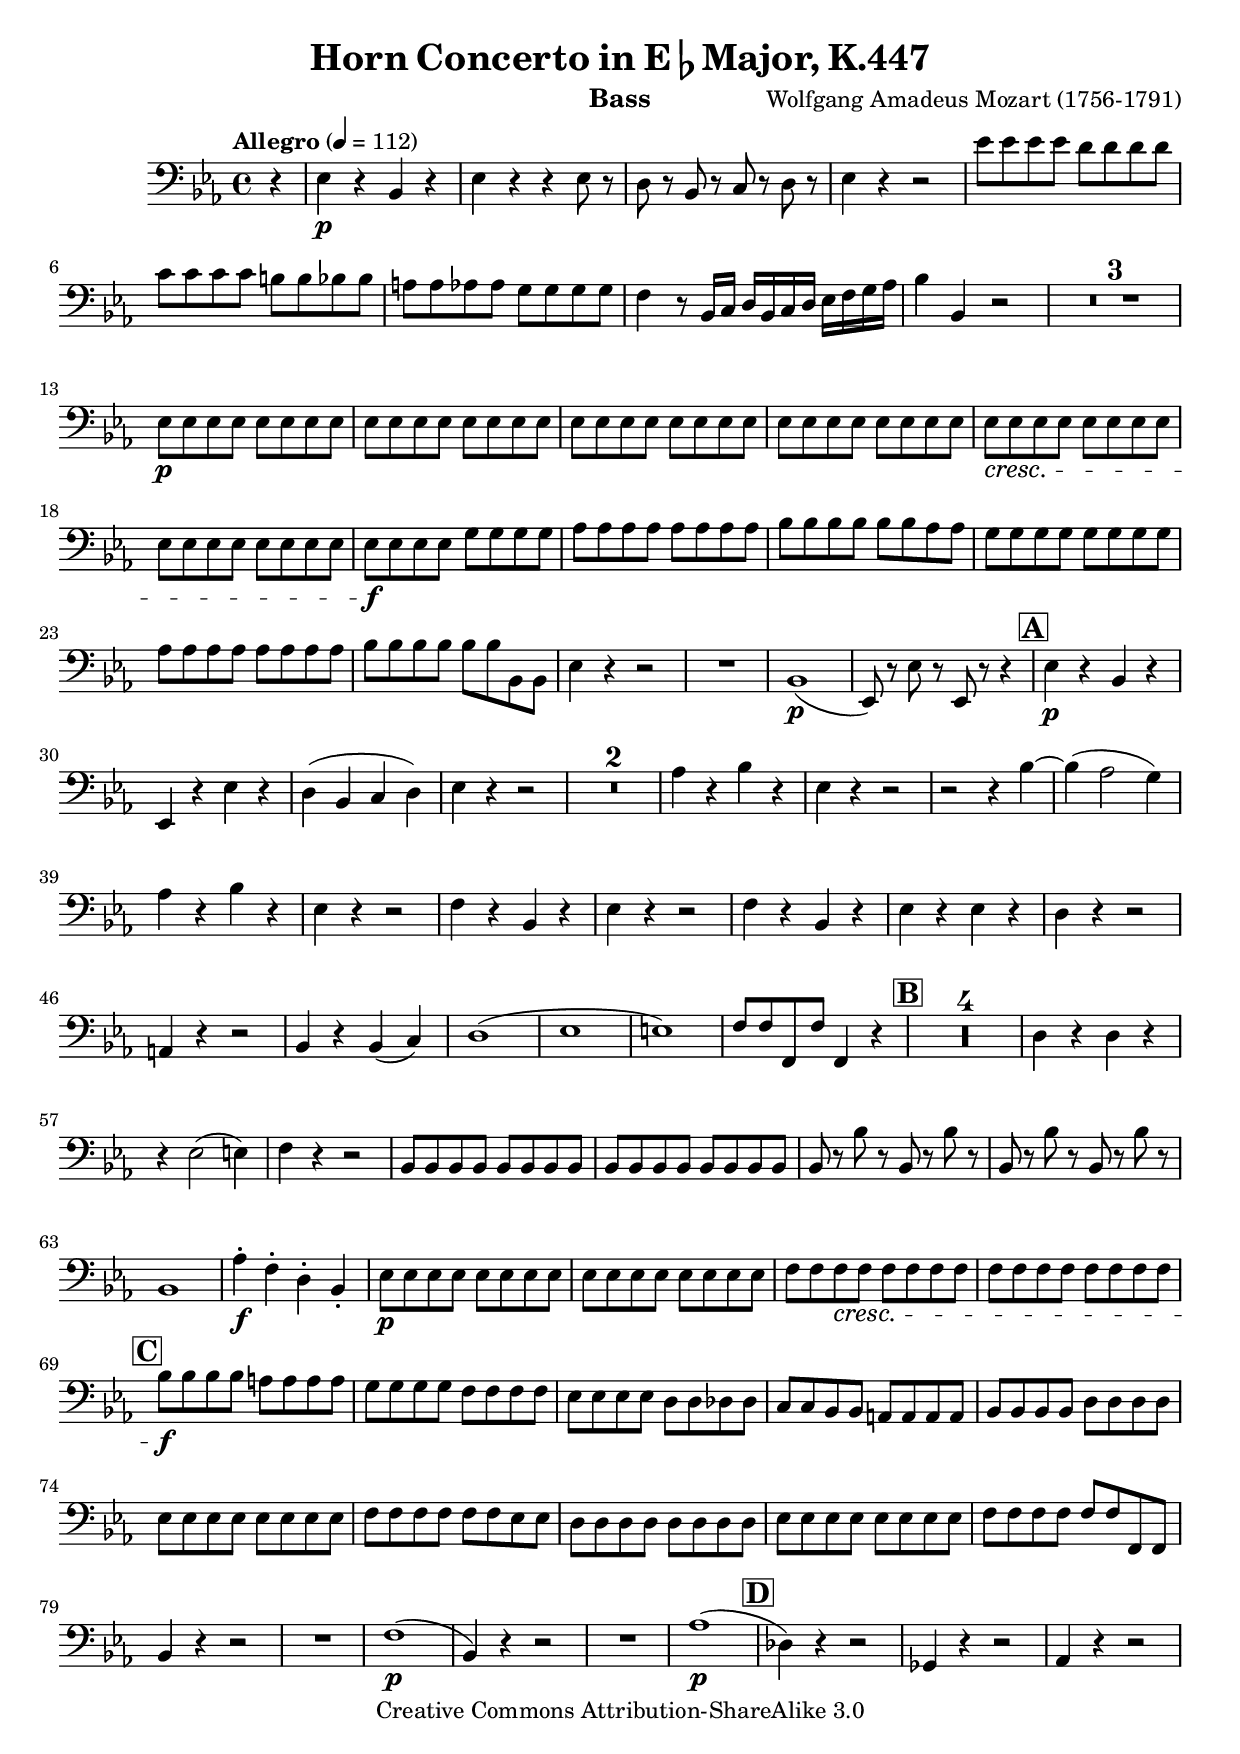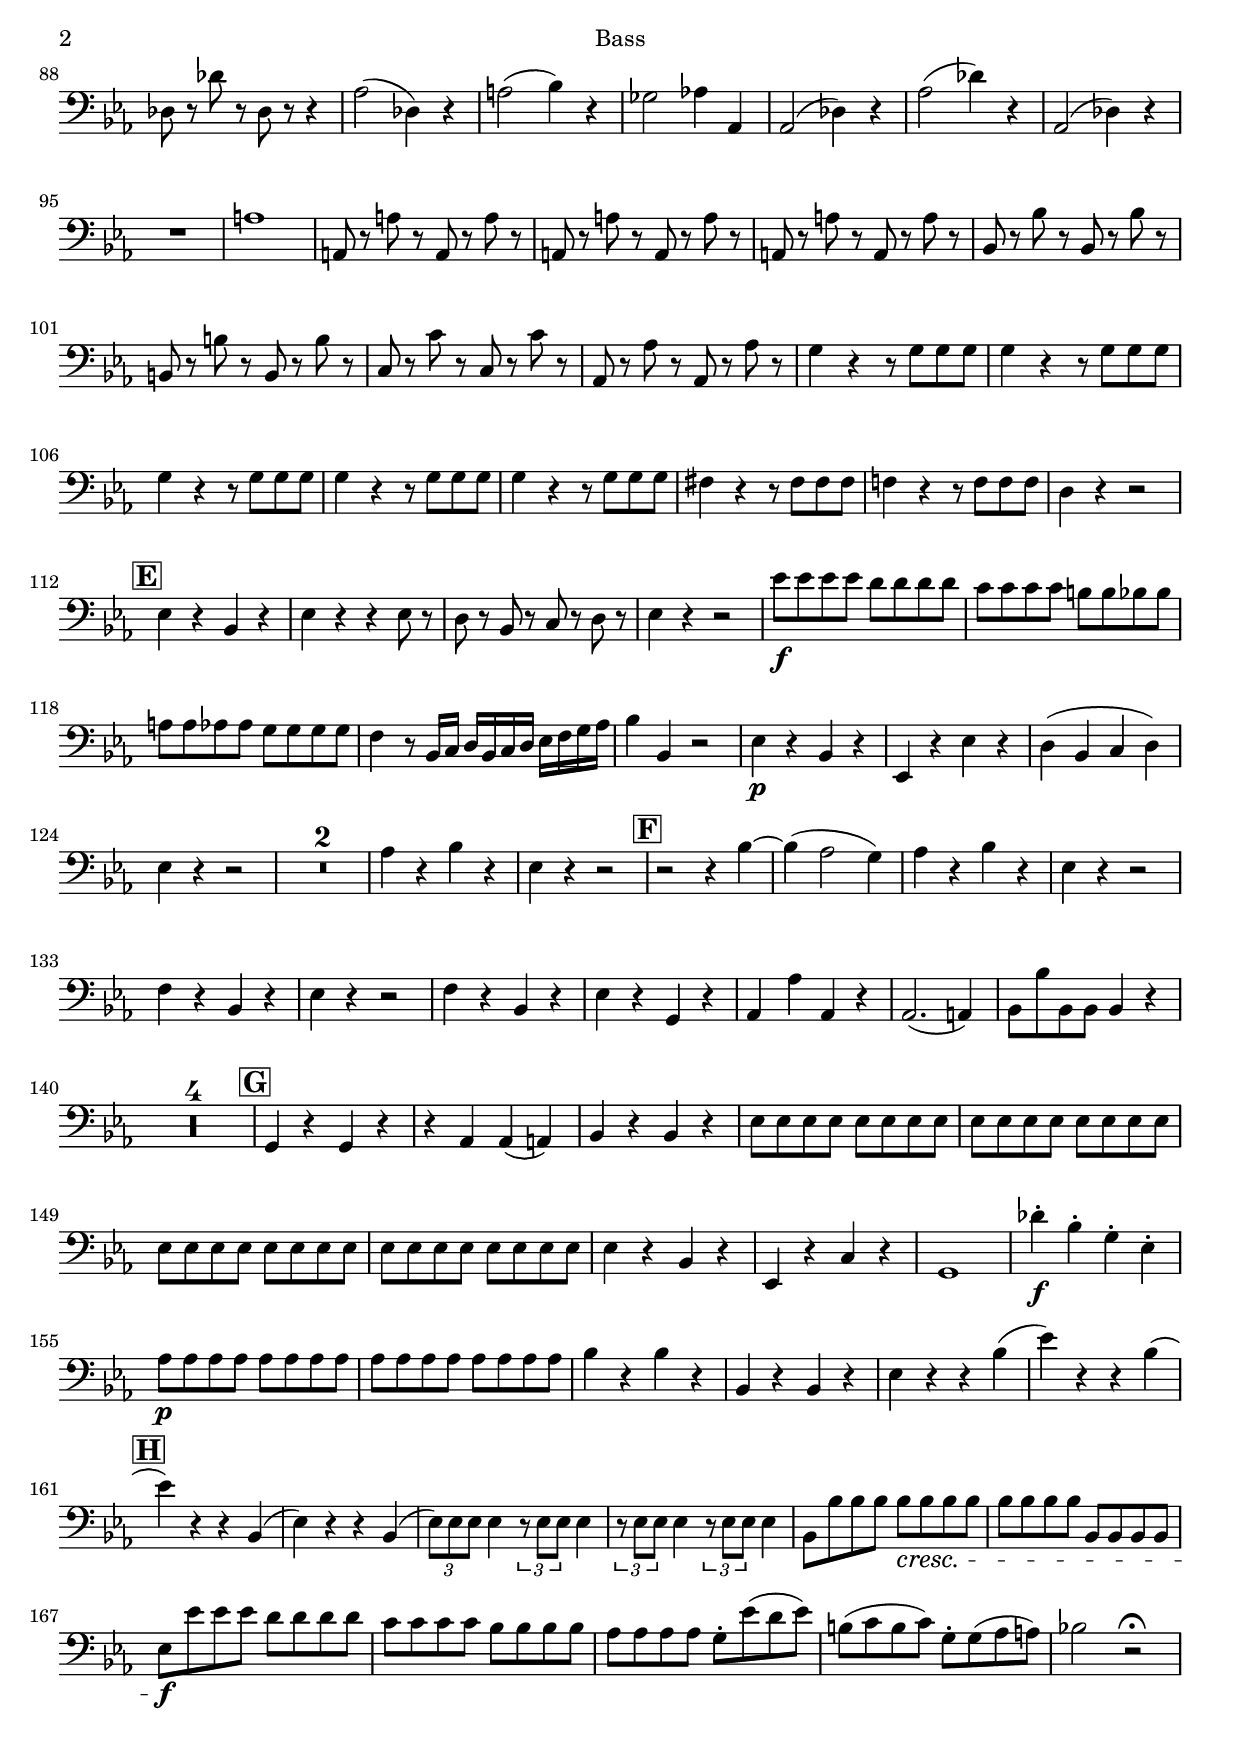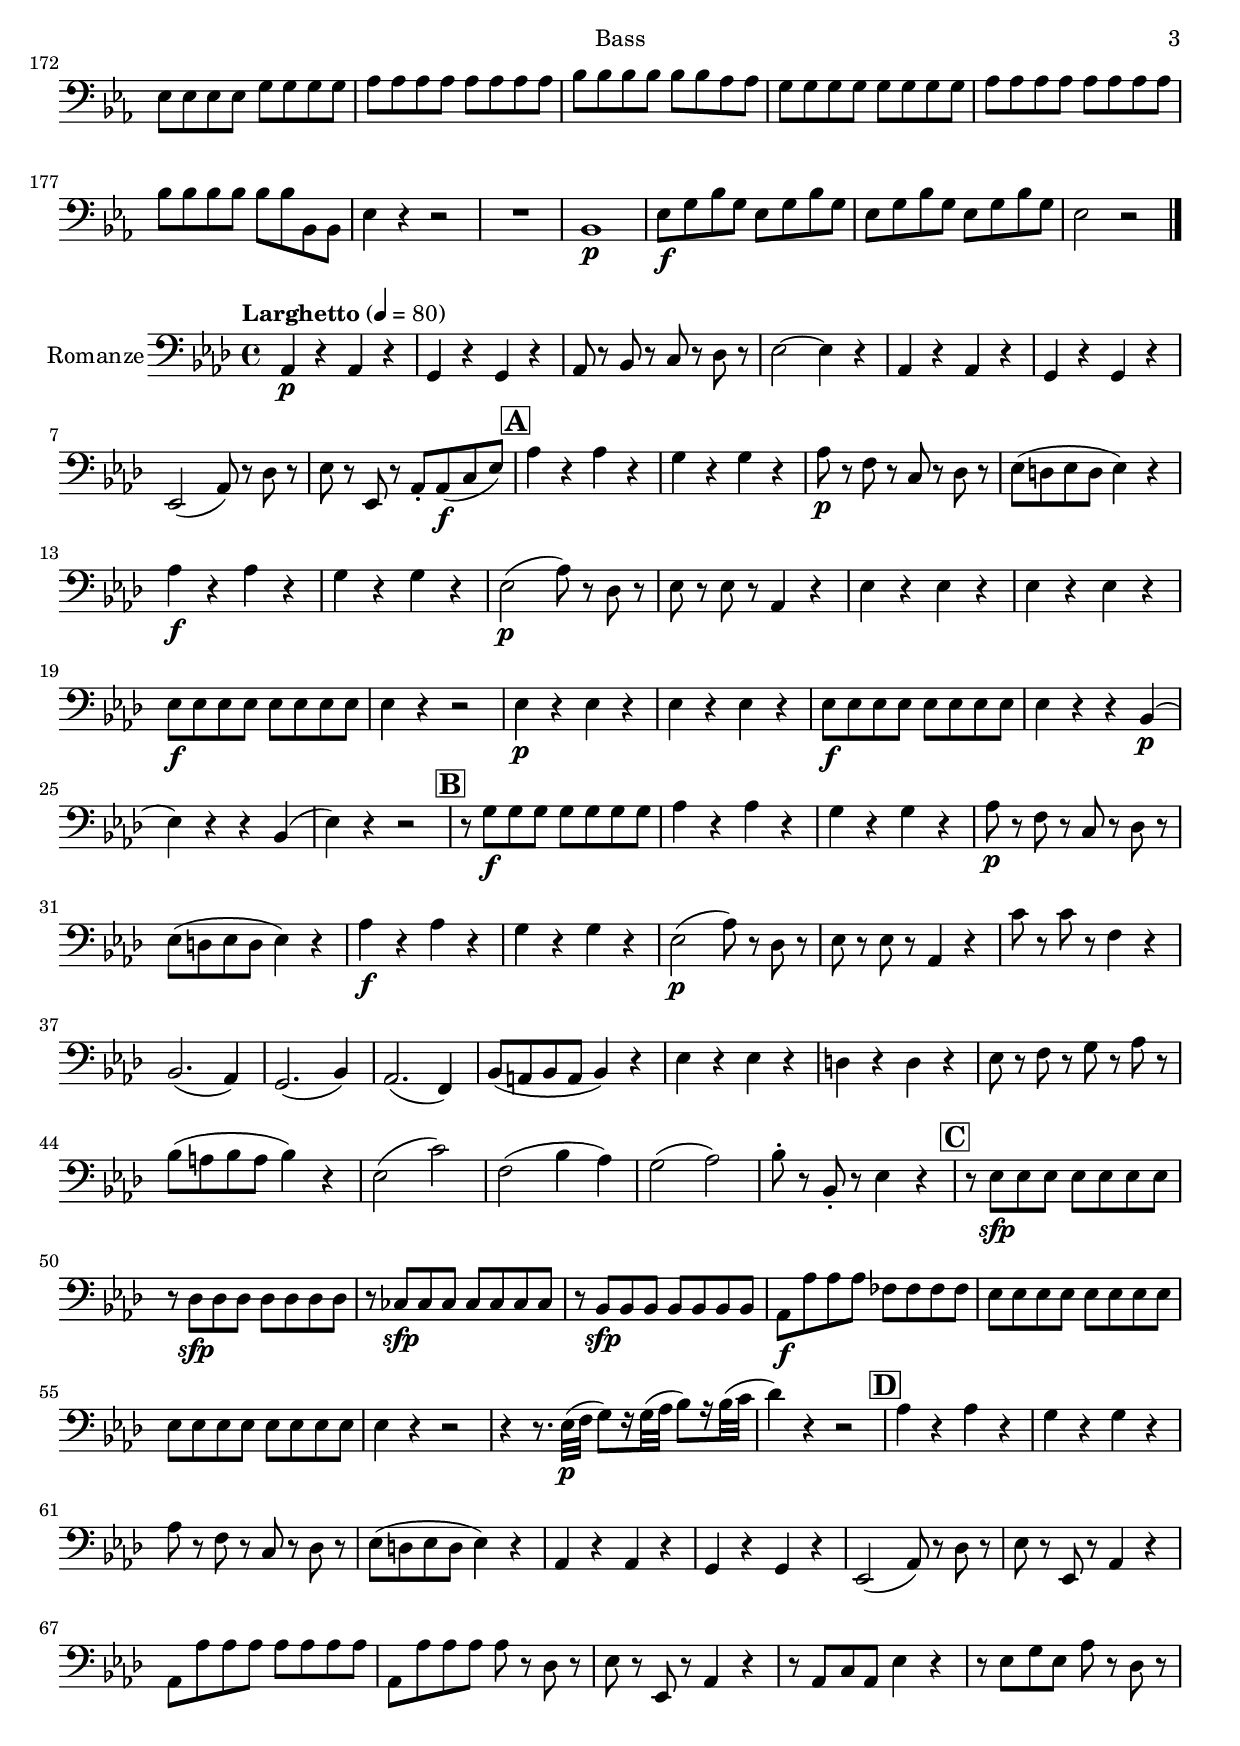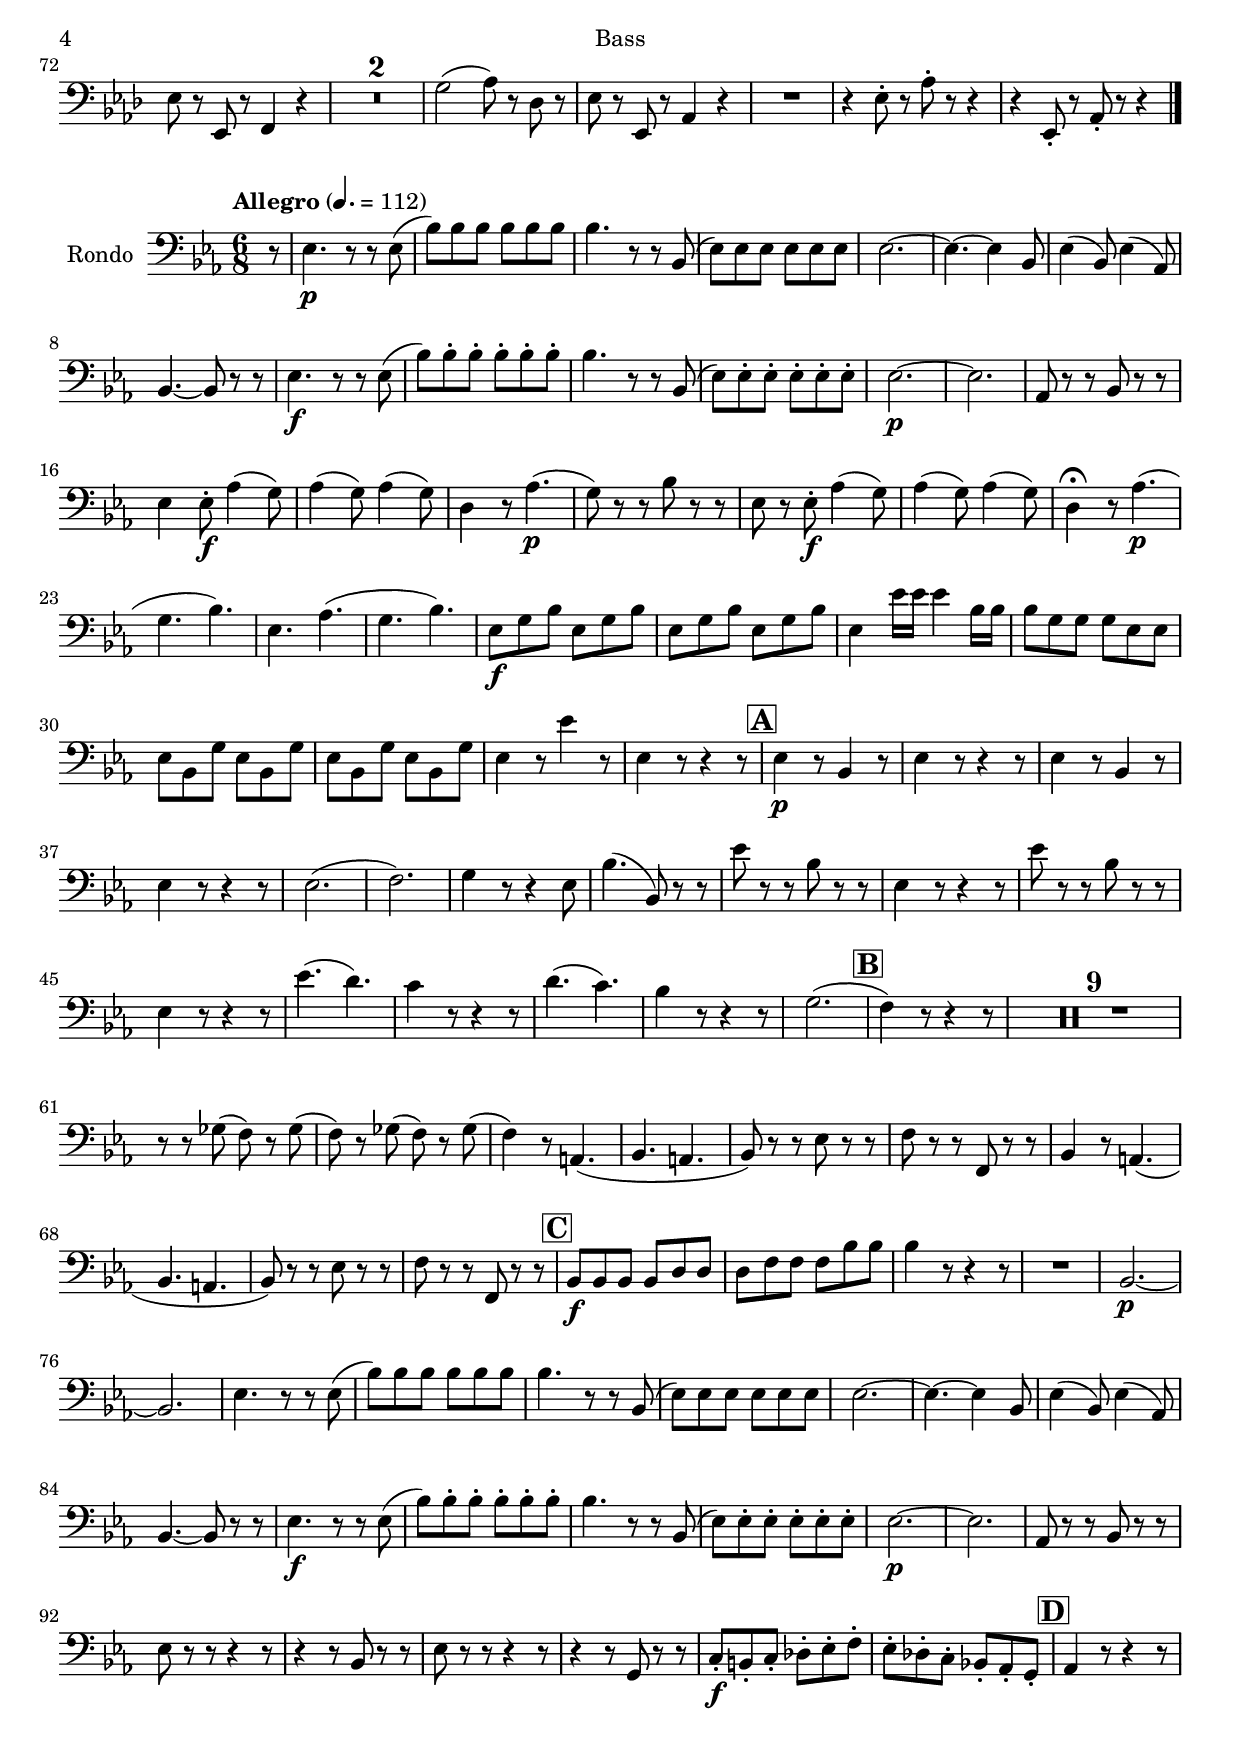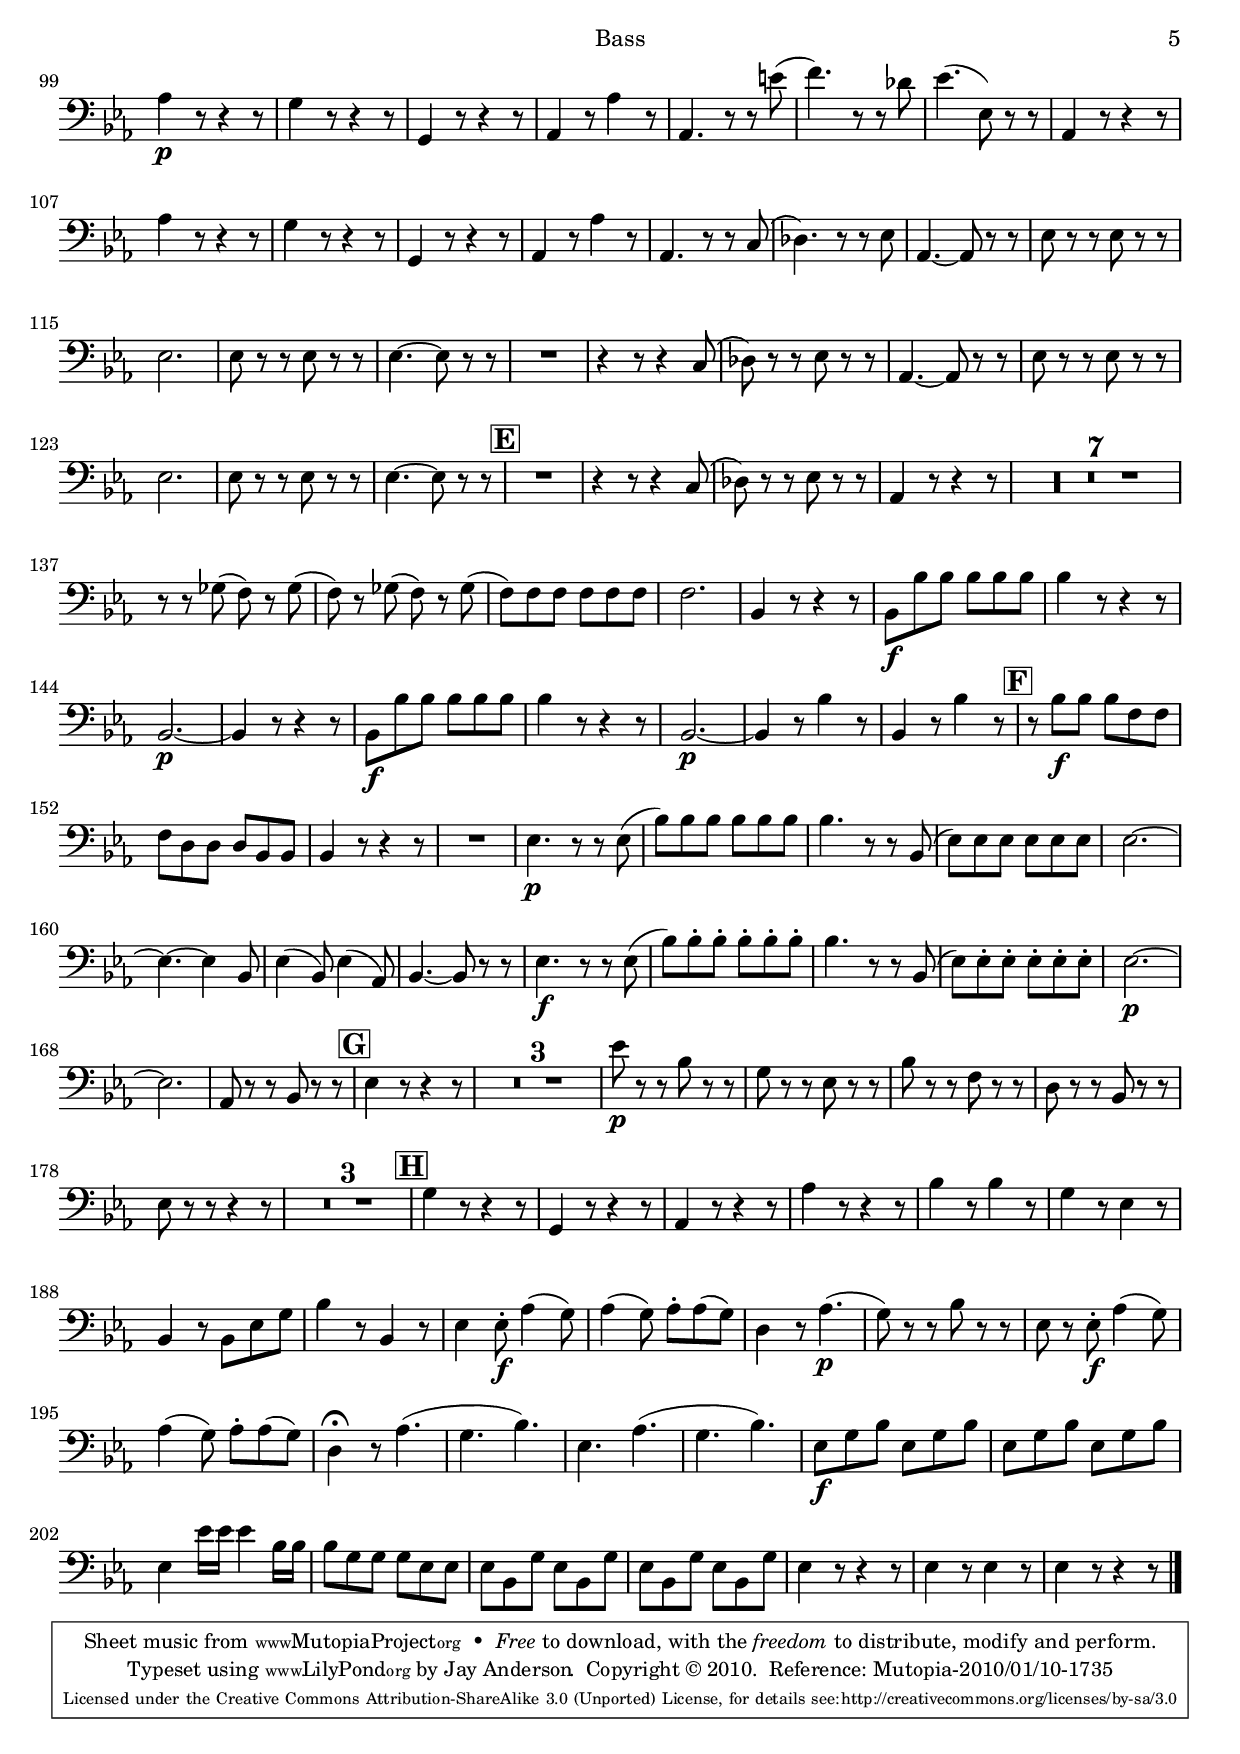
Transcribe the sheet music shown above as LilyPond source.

\version "2.13.9"

\version "2.13.9"

\include "defs.ily"

bassAllegro = \relative c
{
  \clef bass
  \key ees \major
  r4 |
  ees\p r bes r |
  ees r r ees8 r |
  d r bes r c r d r |
  ees4 r r2 |
  ees'8 ees ees ees d d d d |
  c c c c b b bes bes |
  a a aes aes g g g g |
  f4 r8 bes,16 c d bes c d ees f g aes |
  bes4 bes, r2 |
  R1*3 |
  <<
    \repeat unfold 6 {\repeat unfold 8 ees8 |}
    {
      s1\p |
      s | s | s |
      \crescTextCresc
      s\< |
      s |
    }
  >>
  ees8\f ees ees ees g g g g |
  \repeat unfold 8 aes |
  \repeat unfold 6 bes aes aes |
  \repeat unfold 8 g |
  \repeat unfold 8 aes |
  \repeat unfold 6 bes bes, bes |
  ees4 r r2 |
  R1 |
  bes1(\p |
  ees,8) r ees' r ees, r r4 |

  %A
  ees'4\p r bes r |
  ees, r ees' r |
  d( bes c d) |
  ees r r2 |
  R1*2 |
  aes4 r bes r |
  ees, r r2 |
  r2 r4 bes'~ |
  bes( aes2 g4) |
  aes r bes r |
  ees, r r2 |
  f4 r bes, r |
  ees r r2 |
  f4 r bes, r |
  ees r ees r |
  d r r2 |
  a4 r r2 |
  bes4 r bes( c) |
  d1( |
  ees |
  e) |
  f8 f f, f' f,4 r |
  R1*4 |
  d'4 r d r |
  r ees2( e4) |
  f r r2 |
  \repeat unfold 16 bes,8 |
  \repeat unfold 4 {bes r bes' r} |
  bes,1 |
  aes'4-.\f f-. d-. bes-. |
  s1*0\p \repeat unfold 16 ees8 |
  \crescTextCresc
  f8 f f\< f \repeat unfold 12 f |
  bes8\f bes bes bes a a a a |
  g g g g f f f f |
  ees ees ees ees d d des des |
  c c bes bes a a a a |
  bes bes bes bes d d d d |
  ees ees ees ees ees ees ees ees |
  f f f f f f ees ees |
  d d d d d d d d |
  ees ees ees ees ees ees ees ees |
  f f f f f f f, f |
  bes4 r r2 |
  R1 |
  f'1(\p |
  bes,4) r r2 |
  R1 |
  aes'1(\p |
  des,4) r r2 |
  ges,4 r r2 |
  aes4 r r2 |
  des8 r des' r des, r r4 |
  aes'2( des,4) r |
  a'2( bes4) r |
  ges2 aes4 aes, |
  aes2( des4) r |
  aes'2( des4) r |
  aes,2( des4) r |
  R1 |
  a'1 |
  \repeat unfold 6 {a,8 r a' r} |
  \repeat unfold 2 {bes, r bes' r} |
  \repeat unfold 2 {b, r b' r} |
  \repeat unfold 2 {c, r c' r} |
  \repeat unfold 2 {aes, r aes' r} |
  \repeat unfold 5 {g4 r r8 g g g |}
  fis4 r r8 fis fis fis |
  f4 r r8 f f f |
  d4 r r2 |
  ees4 r bes r |
  ees r r ees8 r |
  d r bes r c r d r |
  ees4 r r2 |
  ees'8\f ees ees ees d d d d |
  c c c c b b bes bes |
  a a aes aes g g g g |
  f4 r8 bes,16 c d bes c d ees f g aes |
  bes4 bes, r2 |
  ees4\p r bes r |
  ees, r ees' r |
  d( bes c d) |
  ees r r2 |
  R1*2 |
  aes4 r bes r |
  ees, r r2 |
  r2 r4 bes'~ |
  bes( aes2 g4) |
  aes4 r bes r |
  ees, r r2 |
  f4 r bes, r |
  ees r r2 |
  f4 r bes, r |
  ees r g, r |
  aes aes' aes, r |
  aes2.( a4) |
  bes8 bes' bes, bes bes4 r |
  R1*4 |
  g4 r g r |
  r aes aes( a) |
  bes r bes r |
  \repeat unfold 32 ees8 |
  ees4 r bes r |
  ees, r c' r |
  g1 |
  des''4-.\f bes-. g-. ees-. |
  s1*0\p \repeat unfold 16 aes8 |
  bes4 r bes r |
  bes, r bes r |
  ees r r bes'( |
  ees) r r bes( |
  ees) r r bes,( |
  ees) r r bes( |
  \times 2/3 {ees8) ees ees} ees4 \times 2/3 {r8 ees ees} ees4 |
  \times 2/3 {r8 ees ees} ees4 \times 2/3 {r8 ees ees} ees4 |
  \crescTextCresc
  bes8 bes' bes bes bes\< bes bes bes |
  bes bes bes bes bes, bes bes bes |
  ees\f ees' ees ees d d d d |
  c c c c bes bes bes bes |
  aes aes aes aes g-. ees'( d ees) |
  b( c b c) g-. g( aes a) |
  bes2 r\fermata |
  ees,8 ees ees ees g g g g |
  aes aes aes aes aes aes aes aes |
  bes bes bes bes bes bes aes aes |
  g g g g g g g g |
  aes aes aes aes aes aes aes aes |
  bes bes bes bes bes bes bes, bes |
  ees4 r r2 |
  R1 |
  bes1\p |
  ees8\f g bes g ees g bes g |
  ees g bes g ees g bes g |
  ees2 r |
}

bassRomanze = \relative c
{
  \clef bass
  \key aes \major
  aes4\p r aes r |
  g r g r |
  aes8 r bes r c r des r |
  ees2~ ees4 r |
  aes,4 r aes r |
  g r g r |
  ees2( aes8) r des r |
  ees r ees, r aes-. aes(\f c ees) |
  aes4 r aes r |
  g r g r |
  aes8\p r f r c r des r |
  ees( d ees d ees4) r |
  aes4\f r aes r |
  g r g r |
  ees2(\p aes8) r des, r |
  ees r ees r aes,4 r |
  ees' r ees r |
  ees r ees r |
  ees8\f ees ees ees ees ees ees ees |
  ees4 r r2 |
  ees4\p r ees r |
  ees4 r ees r |
  ees8\f ees ees ees ees ees ees ees |
  ees4 r r bes(\p |
  ees) r r bes( |
  ees) r r2 |
  r8 g\f g g g g g g |
  aes4 r aes r |
  g r g r |
  aes8\p r f r c r des r |
  ees( d ees d ees4) r |
  aes\f r aes r |
  g r g r |
  ees2(\p aes8) r des, r |
  ees r ees r aes,4 r |
  c'8 r c r f,4 r |
  bes,2.( aes4) |
  g2.( bes4) |
  aes2.( f4) |
  bes8( a bes a bes4) r |
  ees r ees r |
  d r d r |
  ees8 r f r g r aes r |
  bes( a bes a bes4) r |
  ees,2( c') |
  f,2( bes4 aes) |
  g2( aes) |
  bes8-. r bes,-. r ees4 r |
  r8 ees\sfp ees ees ees ees ees ees |
  r8 des\sfp des des des des des des |
  r8 ces\sfp ces ces ces ces ces ces |
  r8 bes\sfp bes bes bes bes bes bes |
  aes\f aes' aes aes fes fes fes fes |
  \repeat unfold 16 ees |
  ees4 r r2 |
  r4 r8. ees32(\p f g8[) r16 g32( aes] bes8[) r16 bes32( c] |
  des4) r r2 |
  aes4 r aes r |
  g r g r |
  aes8 r f r c r des r |
  ees( d ees d ees4) r |
  aes, r aes r |
  g r g r |
  ees2( aes8) r des r |
  ees r ees, r aes4 r |
  aes8 aes' aes aes aes aes aes aes |
  aes,8 aes' aes aes aes r des, r |
  ees r ees, r aes4 r |
  r8 aes c aes ees'4 r |
  r8 ees g ees aes r des, r |
  ees r ees, r f4 r |
  R1*2 |
  g'2( aes8) r des, r |
  ees r ees, r aes4 r |
  R1 |
  r4 ees'8-. r aes-. r r4 |
  r4 ees,8-. r aes-. r r4 |
}

bassRondo = \relative c
{
  \clef bass
  \key ees \major
  r8 |
  ees4.\p r8 r ees( |
  bes') bes bes bes bes bes |
  bes4. r8 r bes,( |
  ees) ees ees ees ees ees |
  ees2.~ |
  ees4.~ ees4 bes8 |
  ees4( bes8) ees4( aes,8) |
  bes4.~ bes8 r r |
  ees4.\f r8 r ees( |
  bes') bes-. bes-. bes-. bes-. bes-. |
  bes4. r8 r bes,( |
  ees) ees-. ees-. ees-. ees-. ees-. |
  ees2.~\p |
  ees |
  aes,8 r r bes r r |
  ees4 ees8-.\f aes4( g8) |
  aes4( g8) aes4( g8) |
  d4 r8 aes'4.(\p |
  g8) r r bes r r |
  ees, r ees-.\f aes4( g8) |
  aes4( g8) aes4( g8) |
  d4\fermata r8 aes'4.(\p |
  g bes) |
  ees, aes( |
  g bes) |
  ees,8\f g bes ees, g bes |
  ees, g bes ees, g bes |
  ees,4 ees'16 ees ees4 bes16 bes |
  bes8 g g g ees ees |
  ees bes g' ees bes g' |
  ees bes g' ees bes g' |
  ees4 r8 ees'4 r8 |
  ees,4 r8 r4 r8 |
  ees4\p r8 bes4 r8 |
  ees4 r8 r4 r8 |
  ees4 r8 bes4 r8 |
  ees4 r8 r4 r8 |
  ees2.( |
  f) |
  g4 r8 r4 ees8 |
  bes'4.( bes,8) r r |
  ees' r r bes r r |
  ees,4 r8 r4 r8 |
  ees' r r bes r r |
  ees,4 r8 r4 r8 |
  ees'4.( d) |
  c4 r8 r4 r8 |
  d4.( c) |
  bes4 r8 r4 r8 |
  g2.( |
  f4) r8 r4 r8 |
  R2.*9 |
  r8 r ges( f) r ges( |
  f) r ges( f) r ges( |
  f4) r8 a,4.( |
  bes a |
  bes8) r r ees r r |
  f r r f, r r |
  bes4 r8 a4.( |
  bes a |
  bes8) r r ees r r |
  f r r f, r r |
  bes\f bes bes bes d d |
  d f f f bes bes |
  bes4 r8 r4 r8 |
  R2. |
  bes,2.~\p |
  bes |
  ees4. r8 r ees( |
  bes') bes bes bes bes bes |
  bes4. r8 r bes,( |
  ees) ees ees ees ees ees |
  ees2.~ |
  ees4.~ ees4 bes8 |
  ees4( bes8) ees4( aes,8) |
  bes4.~ bes8 r r |
  ees4.\f r8 r ees( |
  bes') bes-. bes-. bes-. bes-. bes-. |
  bes4. r8 r bes,( |
  ees) ees-. ees-. ees-. ees-. ees-. |
  ees2.~\p |
  ees |
  aes,8 r r bes r r |
  ees r r r4 r8 |
  r4 r8 bes r r |
  ees r r r4 r8 |
  r4 r8 g, r r |
  c8-.\f b-. c-. des-. ees-. f-. |
  ees-. des-. c-. bes-. aes-. g-. |
  aes4 r8 r4 r8 |
  aes'4\p r8 r4 r8 |
  g4 r8 r4 r8 |
  g,4 r8 r4 r8 |
  aes4 r8 aes'4 r8 |
  aes,4. r8 r e''( |
  f4.) r8 r des |
  ees4.( ees,8) r r |
  aes,4 r8 r4 r8 |
  aes'4 r8 r4 r8 |
  g4 r8 r4 r8 |
  g,4 r8 r4 r8 |
  aes4 r8 aes'4 r8 |
  aes,4. r8 r c( |
  des4.) r8 r ees8 |
  aes,4.~ aes8 r r |
  ees'8 r r ees r r |
  ees2. |
  ees8 r r ees r r |
  ees4.~ ees8 r r |
  R2. |
  r4 r8 r4 c8( |
  des) r r ees r r |
  aes,4.~ aes8 r r |
  ees' r r ees r r |
  ees2. |
  ees8 r r ees r r |
  ees4.~ ees8 r r |
  R2. |
  r4 r8 r4 c8( |
  des) r r ees r r |
  aes,4 r8 r4 r8 |
  R2.*7 |
  r8 r ges'( f) r ges( |
  f) r ges( f) r ges( |
  f) f f f f f |
  f2. |
  bes,4 r8 r4 r8 |
  bes8\f bes' bes bes bes bes |
  bes4 r8 r4 r8 |
  bes,2.~\p |
  bes4 r8 r4 r8 |
  bes8\f bes' bes bes bes bes |
  bes4 r8 r4 r8 |
  bes,2.~\p |
  bes4 r8 bes'4 r8 |
  bes,4 r8 bes'4 r8 |
  r8 bes\f bes bes f f |
  f d d d bes bes |
  bes4 r8 r4 r8 |
  R2. |
  ees4.\p r8 r ees( |
  bes') bes bes bes bes bes |
  bes4. r8 r bes,( |
  ees) ees ees ees ees ees |
  ees2.~ |
  ees4.~ ees4 bes8 |
  ees4( bes8) ees4( aes,8) |
  bes4.~ bes8 r r |
  ees4.\f r8 r ees( |
  bes') bes-. bes-. bes-. bes-. bes-. |
  bes4. r8 r bes,( |
  ees) ees-. ees-. ees-. ees-. ees-. |
  ees2.~\p |
  ees |
  aes,8 r r bes r r |
  ees4 r8 r4 r8 |
  R2.*3 |
  ees'8\p r r bes r r |
  g r r ees r r |
  bes' r r f r r |
  d r r bes r r |
  ees r r r4 r8 |
  R2.*3 |
  g4 r8 r4 r8 |
  g,4 r8 r4 r8 |
  aes4 r8 r4 r8 |
  aes'4 r8 r4 r8 |
  bes4 r8 bes4 r8 |
  g4 r8 ees4 r8 |
  bes4 r8 bes ees g |
  bes4 r8 bes,4 r8 |
  ees4 ees8-.\f aes4( g8) |
  aes4( g8) aes-. aes( g) |
  d4 r8 aes'4.(\p |
  g8) r r bes r r |
  ees, r ees-.\f aes4( g8) |
  aes4( g8) aes-. aes( g) |
  d4\fermata r8 aes'4.( |
  g bes) |
  ees, aes( |
  g bes) |
  ees,8\f g bes ees, g bes |
  ees, g bes ees, g bes |
  ees,4 ees'16 ees ees4 bes16 bes |
  bes8 g g g ees ees |
  ees bes g' ees bes g' |
  ees bes g' ees bes g' |
  ees4 r8 r4 r8 |
  ees4 r8 ees4 r8 |
  ees4 r8 r4 r8 |
}


\include "defs.ily"

instrument = \markup {Bass}
\include "header.ily"

allegro = \bassAllegro
romanze = \bassRomanze
rondo = \bassRondo
\version "2.13.9"

\score
{
  \new Staff
  {
    << \allegro \outlineAllegro >>
  }
}

\score
{
  \new Staff
  {
    \set Staff.instrumentName = "Romanze"
    << \romanze \outlineRomanze >>
  }
}

\score
{
  \new Staff
  {
    \set Staff.instrumentName = "Rondo"
    << \rondo \outlineRondo >>
  }
}

